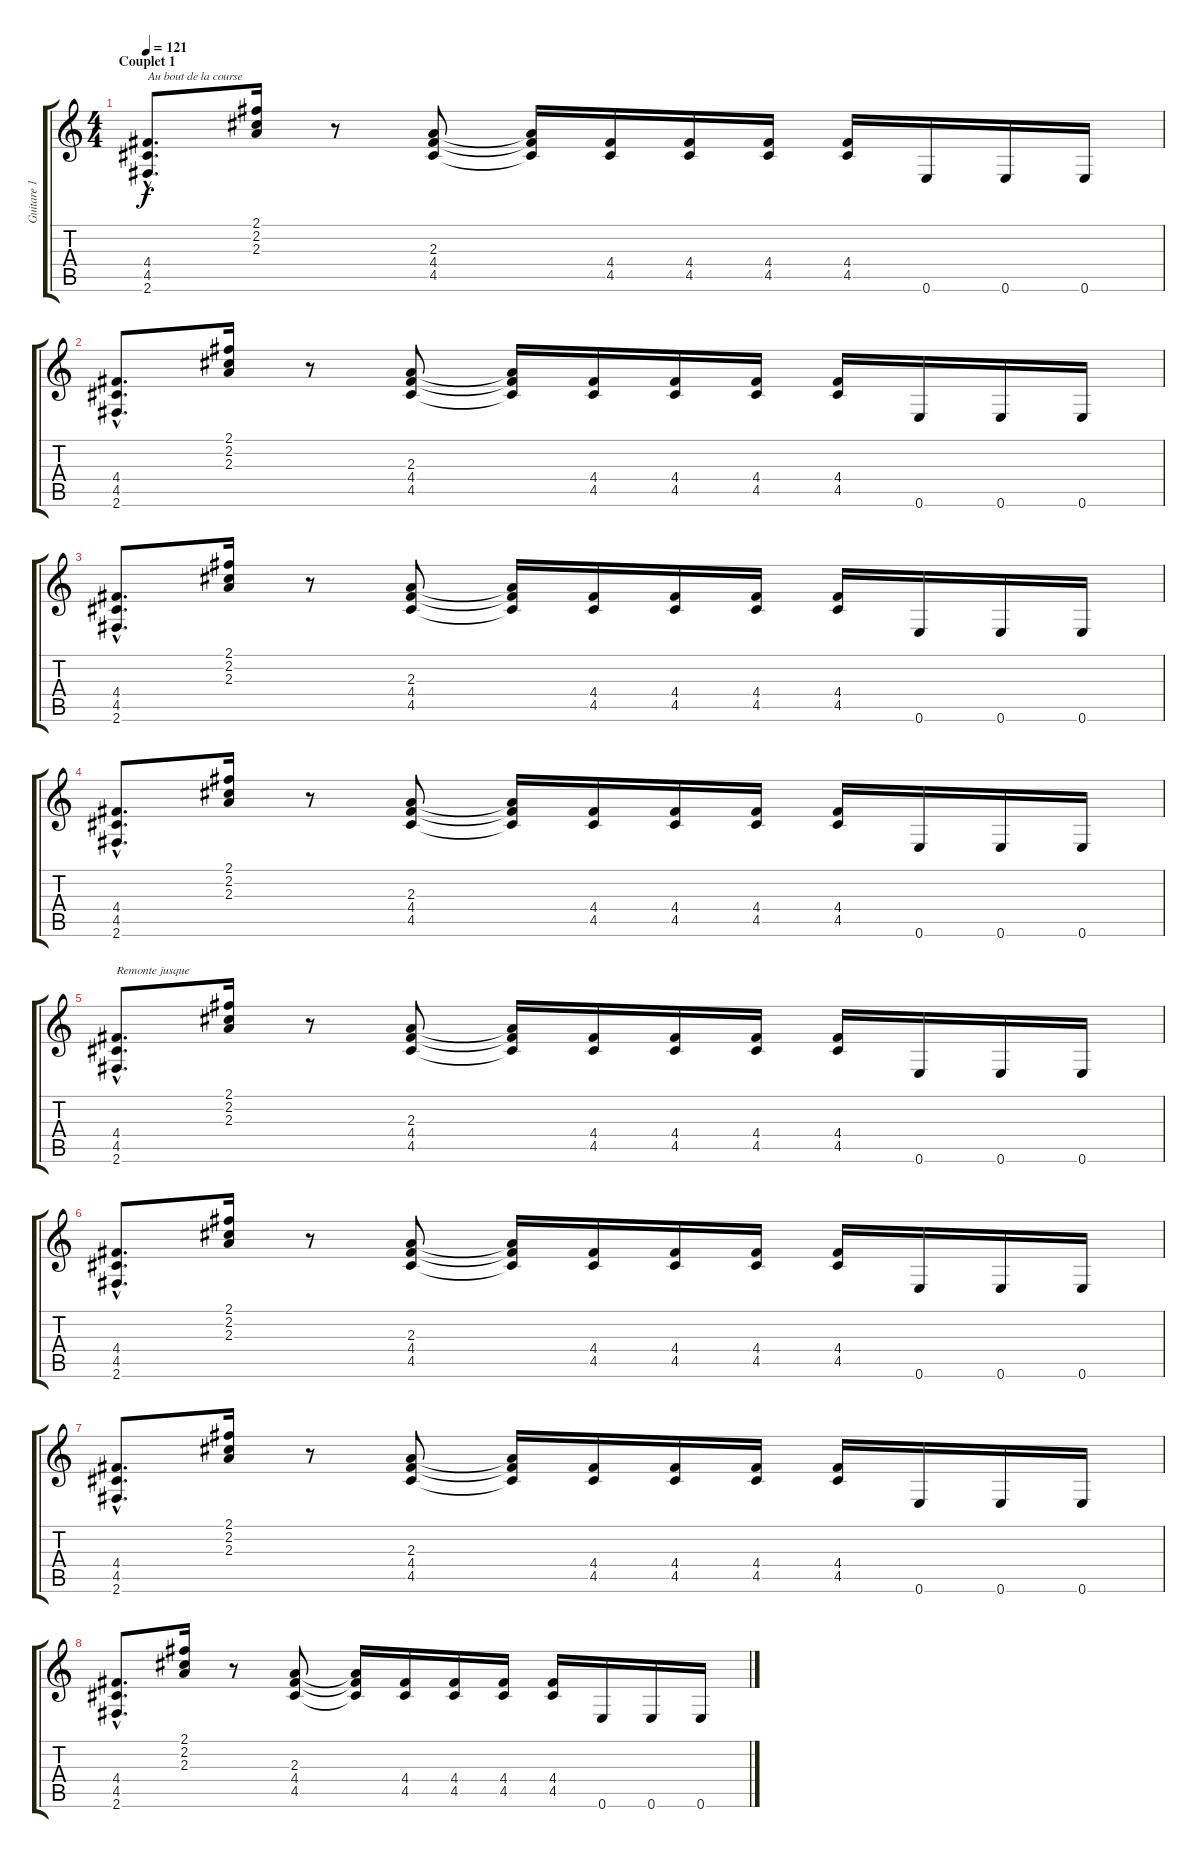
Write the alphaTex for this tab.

\track ("Guitare 1" "Guitare 1") {instrument acousticguitarsteel}
\staff {score tabs}
\tuning (E4 B3 G3 D3 A2 E2) {hide}
\ts (4 4)
\section ("" "Couplet 1")
\tempo 121
\clef g2
\ks c
(4.4{hac} 4.5{hac} 2.6{hac}).8{d txt "Au bout de la course" dy f} (2.1 2.2 2.3).16 r.8 (2.3 4.4 4.5).8 (2.3{t} 4.4{t} 4.5{t}).16 (4.4 4.5).16 (4.4 4.5).16 (4.4 4.5).16 (4.4 4.5).16 0.6.16 0.6.16 0.6.16 |
(4.4{hac} 4.5{hac} 2.6{hac}).8{d} (2.1 2.2 2.3).16 r.8 (2.3 4.4 4.5).8 (2.3{t} 4.4{t} 4.5{t}).16 (4.4 4.5).16 (4.4 4.5).16 (4.4 4.5).16 (4.4 4.5).16 0.6.16 0.6.16 0.6.16 |
(4.4{hac} 4.5{hac} 2.6{hac}).8{d} (2.1 2.2 2.3).16 r.8 (2.3 4.4 4.5).8 (2.3{t} 4.4{t} 4.5{t}).16 (4.4 4.5).16 (4.4 4.5).16 (4.4 4.5).16 (4.4 4.5).16 0.6.16 0.6.16 0.6.16 |
(4.4{hac} 4.5{hac} 2.6{hac}).8{d} (2.1 2.2 2.3).16 r.8 (2.3 4.4 4.5).8 (2.3{t} 4.4{t} 4.5{t}).16 (4.4 4.5).16 (4.4 4.5).16 (4.4 4.5).16 (4.4 4.5).16 0.6.16 0.6.16 0.6.16 |
(4.4{hac} 4.5{hac} 2.6{hac}).8{d txt "Remonte jusque"} (2.1 2.2 2.3).16 r.8 (2.3 4.4 4.5).8 (2.3{t} 4.4{t} 4.5{t}).16 (4.4 4.5).16 (4.4 4.5).16 (4.4 4.5).16 (4.4 4.5).16 0.6.16 0.6.16 0.6.16 |
(4.4{hac} 4.5{hac} 2.6{hac}).8{d} (2.1 2.2 2.3).16 r.8 (2.3 4.4 4.5).8 (2.3{t} 4.4{t} 4.5{t}).16 (4.4 4.5).16 (4.4 4.5).16 (4.4 4.5).16 (4.4 4.5).16 0.6.16 0.6.16 0.6.16 |
(4.4{hac} 4.5{hac} 2.6{hac}).8{d} (2.1 2.2 2.3).16 r.8 (2.3 4.4 4.5).8 (2.3{t} 4.4{t} 4.5{t}).16 (4.4 4.5).16 (4.4 4.5).16 (4.4 4.5).16 (4.4 4.5).16 0.6.16 0.6.16 0.6.16 |
(4.4{hac} 4.5{hac} 2.6{hac}).8{d} (2.1 2.2 2.3).16 r.8 (2.3 4.4 4.5).8 (2.3{t} 4.4{t} 4.5{t}).16 (4.4 4.5).16 (4.4 4.5).16 (4.4 4.5).16 (4.4 4.5).16 0.6.16 0.6.16 0.6.16
